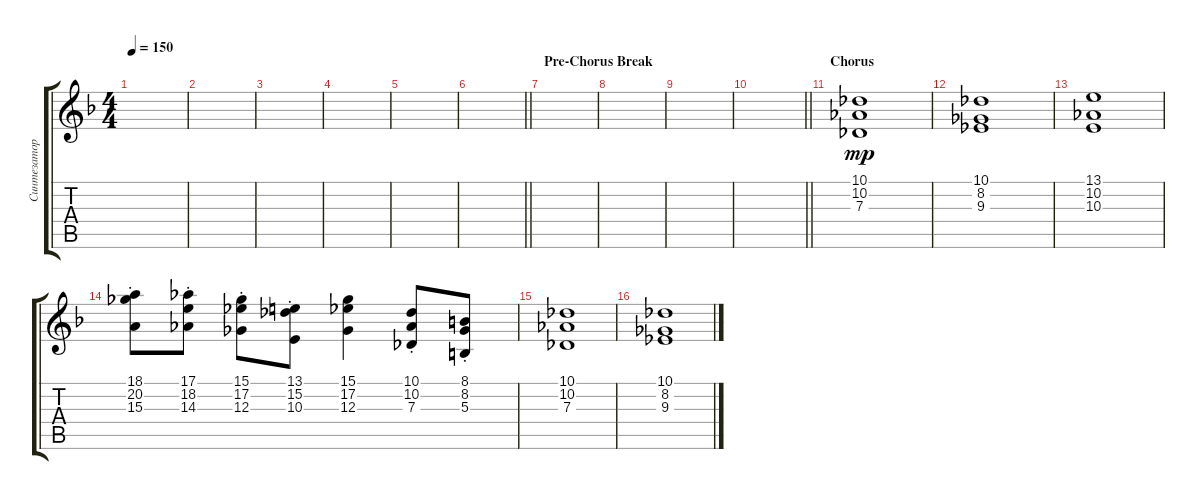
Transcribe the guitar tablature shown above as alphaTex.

\track ("Синтезатор" "Синтезатор") {instrument churchorgan}
\staff {score tabs}
\tuning (Eb4 Bb3 Gb3 Db3 Ab2 Eb2) {hide}
\ts (4 4)
\tempo 150
\clef g2
\ks dminor
|
|
|
|
|
\barLineRight lightlight
|
\section ("" "Pre-Chorus Break")
|
|
|
\barLineRight lightlight
|
\section ("" "Chorus")
(10.1 10.2 7.3).1{dy mp} |
(10.1 8.2 9.3).1 |
(13.1 10.2 10.3).1 |
(18.1{st} 20.2 15.3{st}).8 (17.1{st} 18.2 14.3{st}).8 (15.1{st} 17.2 12.3{st}).8 (13.1{st} 15.2 10.3{st}).8 (15.1 17.2 12.3).4 (10.1{st} 10.2 7.3{st}).8 (8.1{st} 8.2 5.3{st}).8 |
(10.1 10.2 7.3).1 |
(10.1 8.2 9.3).1
